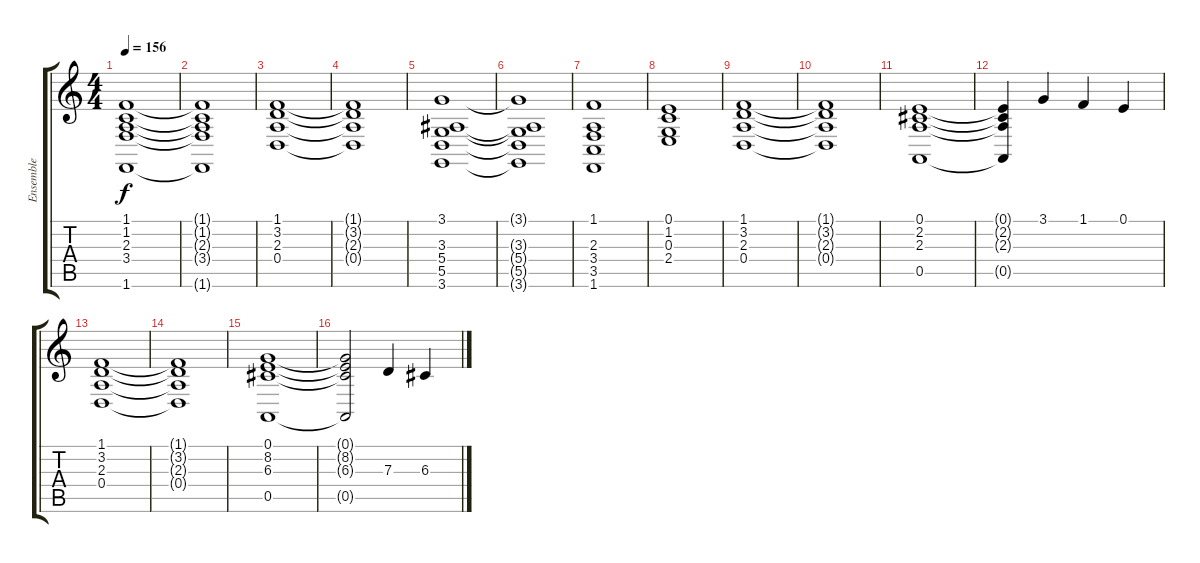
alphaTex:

\track ("Ensemble" "Ensemble") {instrument stringensemble1}
\staff {score tabs}
\tuning (E4 B3 G3 D3 A2 E2) {hide}
\ts (4 4)
\tempo 156
\clef g2
\ks c
(1.1 1.2 2.3 3.4 1.6).1{dy f} |
(1.1{t} 1.2{t} 2.3{t} 3.4{t} 1.6{t}).1 |
(1.1 3.2 2.3 0.4).1 |
(1.1{t} 3.2{t} 2.3{t} 0.4{t}).1 |
(3.1 3.3 5.4 5.5 3.6).1 |
(3.1{t} 3.3{t} 5.4{t} 5.5{t} 3.6{t}).1 |
(1.1 2.3 3.4 3.5 1.6).1 |
(0.1 1.2 0.3 2.4).1 |
\section ("" "")
(1.1 3.2 2.3 0.4).1 |
(1.1{t} 3.2{t} 2.3{t} 0.4{t}).1 |
(0.1 2.2 2.3 0.5).1 |
(0.1{t} 2.2{t} 2.3{t} 0.5{t}).4 3.1.4 1.1.4 0.1.4 |
(1.1 3.2 2.3 0.4).1 |
(1.1{t} 3.2{t} 2.3{t} 0.4{t}).1 |
(0.1 8.2 6.3 0.5).1 |
(0.1{t} 8.2{t} 6.3{t} 0.5{t}).2 7.3.4 6.3.4
